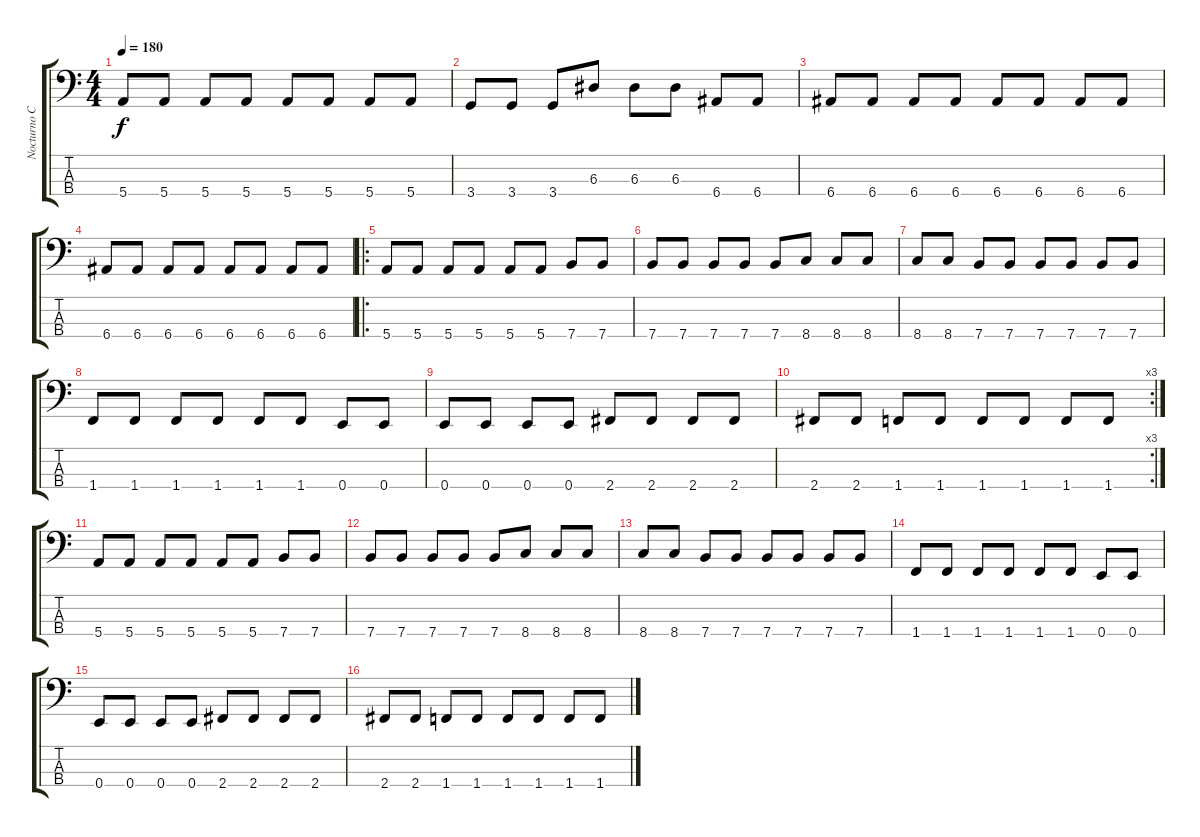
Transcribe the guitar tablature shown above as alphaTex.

\track ("Nocturno Culto" "Nocturno C") {instrument electricbasspick}
\staff {score tabs}
\tuning (G2 D2 A1 E1) {hide}
\ts (4 4)
\tempo 180
\clef f4
\ks c
5.4.8{dy f} 5.4.8 5.4.8 5.4.8 5.4.8 5.4.8 5.4.8 5.4.8 |
3.4.8 3.4.8 3.4.8 6.3.8 6.3.8 6.3.8 6.4.8 6.4.8 |
6.4.8 6.4.8 6.4.8 6.4.8 6.4.8 6.4.8 6.4.8 6.4.8 |
6.4.8 6.4.8 6.4.8 6.4.8 6.4.8 6.4.8 6.4.8 6.4.8 |
\ro
5.4.8 5.4.8 5.4.8 5.4.8 5.4.8 5.4.8 7.4.8 7.4.8 |
7.4.8 7.4.8 7.4.8 7.4.8 7.4.8 8.4.8 8.4.8 8.4.8 |
8.4.8 8.4.8 7.4.8 7.4.8 7.4.8 7.4.8 7.4.8 7.4.8 |
1.4.8 1.4.8 1.4.8 1.4.8 1.4.8 1.4.8 0.4.8 0.4.8 |
0.4.8 0.4.8 0.4.8 0.4.8 2.4.8 2.4.8 2.4.8 2.4.8 |
\rc 3
2.4.8 2.4.8 1.4.8 1.4.8 1.4.8 1.4.8 1.4.8 1.4.8 |
5.4.8 5.4.8 5.4.8 5.4.8 5.4.8 5.4.8 7.4.8 7.4.8 |
7.4.8 7.4.8 7.4.8 7.4.8 7.4.8 8.4.8 8.4.8 8.4.8 |
8.4.8 8.4.8 7.4.8 7.4.8 7.4.8 7.4.8 7.4.8 7.4.8 |
1.4.8 1.4.8 1.4.8 1.4.8 1.4.8 1.4.8 0.4.8 0.4.8 |
0.4.8 0.4.8 0.4.8 0.4.8 2.4.8 2.4.8 2.4.8 2.4.8 |
2.4.8 2.4.8 1.4.8 1.4.8 1.4.8 1.4.8 1.4.8 1.4.8
